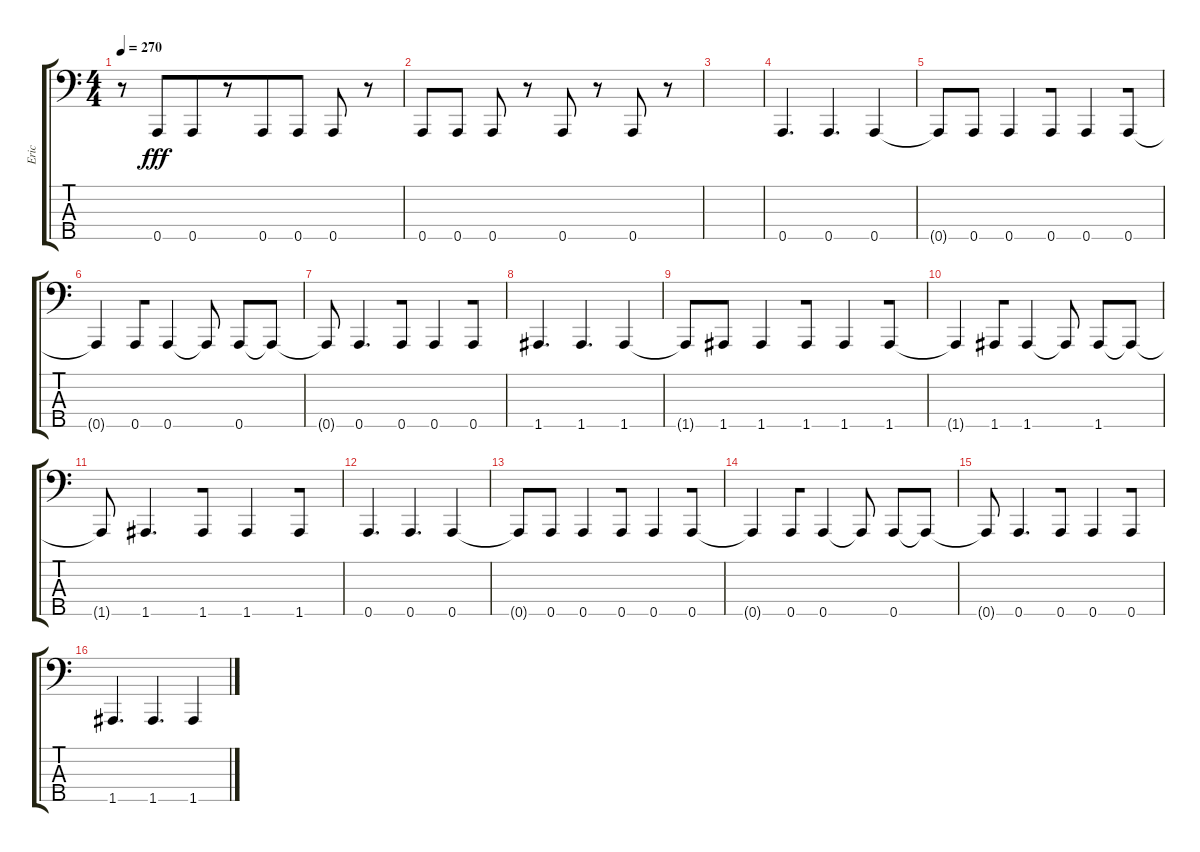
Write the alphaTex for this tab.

\track ("Eric" "Eric") {instrument electricbasspick}
\staff {score tabs}
\tuning (G2 D2 A1 E1 A0) {hide}
\ts (4 4)
\tempo 270
\clef f4
\ks c
r.8{dy fff beam merge} 0.5.8{beam merge} 0.5.8{beam merge} r.8 0.5.8 0.5.8 0.5.8 r.8 |
0.5.8 0.5.8 0.5.8 r.8 0.5.8 r.8 0.5.8{beam merge} r.8 |
|
0.5.4{d beam merge} 0.5.4{d} 0.5.4 |
0.5{t}.8{beam merge} 0.5.8 0.5.4{beam merge} 0.5.8 0.5.4{beam merge} 0.5.8 |
0.5{t}.4 0.5.8{beam merge} 0.5.4 0.5{t}.8 0.5.8 0.5{t}.8 |
0.5{t}.8 0.5.4{d beam merge} 0.5.8 0.5.4{beam merge} 0.5.8 |
1.5.4{d beam merge} 1.5.4{d} 1.5.4 |
1.5{t}.8{beam merge} 1.5.8 1.5.4{beam merge} 1.5.8 1.5.4{beam merge} 1.5.8 |
1.5{t}.4 1.5.8{beam merge} 1.5.4 1.5{t}.8 1.5.8 1.5{t}.8 |
1.5{t}.8 1.5.4{d beam merge} 1.5.8 1.5.4{beam merge} 1.5.8 |
0.5.4{d beam merge} 0.5.4{d} 0.5.4 |
0.5{t}.8{beam merge} 0.5.8 0.5.4{beam merge} 0.5.8 0.5.4{beam merge} 0.5.8 |
0.5{t}.4 0.5.8{beam merge} 0.5.4 0.5{t}.8 0.5.8 0.5{t}.8 |
0.5{t}.8 0.5.4{d beam merge} 0.5.8 0.5.4{beam merge} 0.5.8 |
1.5.4{d beam merge} 1.5.4{d} 1.5.4
